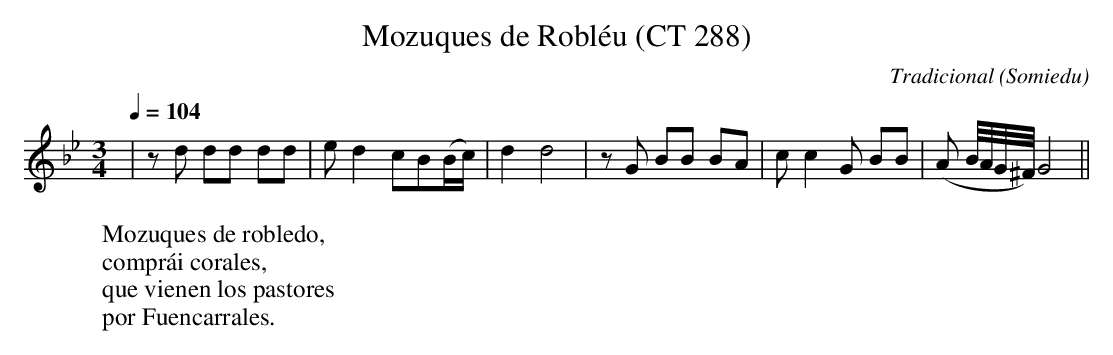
X:1
T:Mozuques de Robléu (CT 288)
C:Tradicional
O:Somiedu
M:3/4
L:1/8
Q:1/4=104
W:Mozuques de robledo,
W:comprái corales,
W:que vienen los pastores
W:por Fuencarrales.
K:Gm
|zd dd dd|e d2 cB(B/c/)|d2 d4|zG BB BA|c c2 G BB|(A B/4A/4G/4^F/4) G4||
